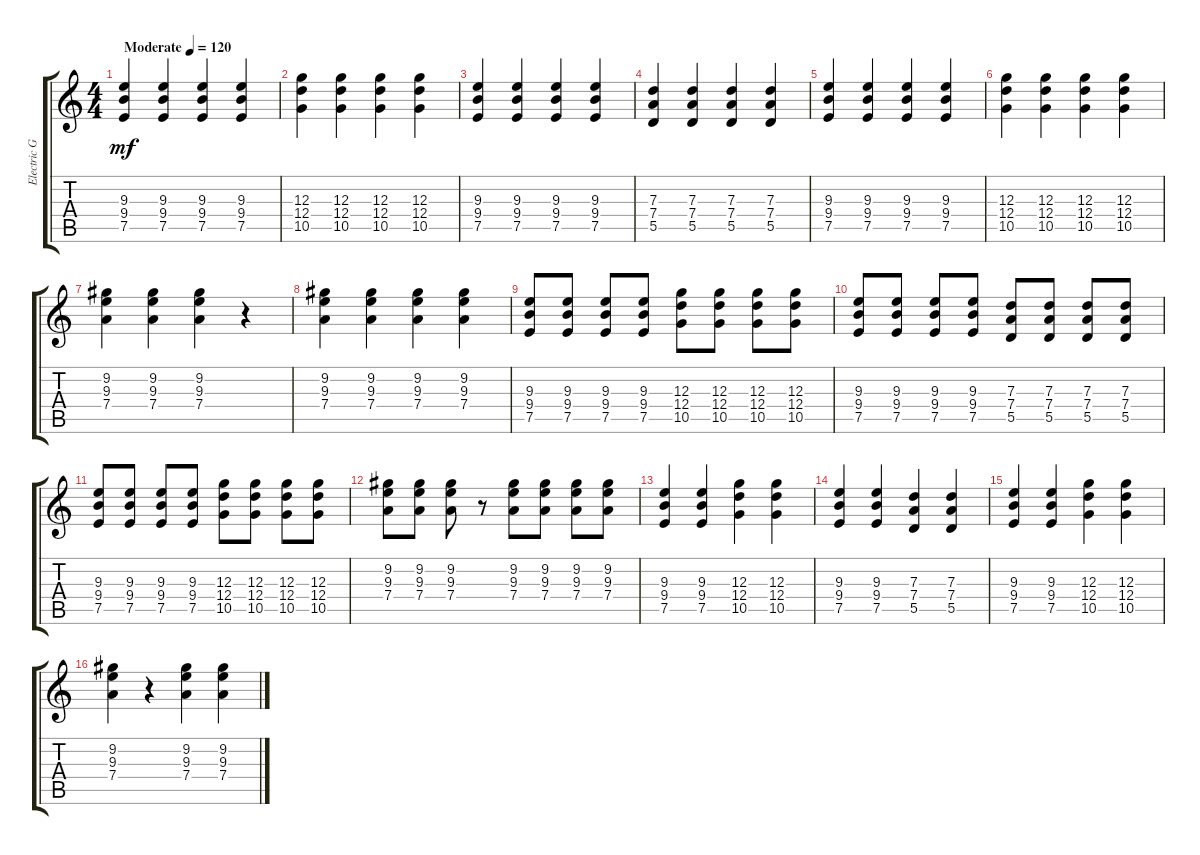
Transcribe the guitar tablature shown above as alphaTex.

\track ("Electric Guitar" "Electric G") {instrument electricguitarclean}
\staff {score tabs}
\tuning (E4 B3 G3 D3 A2 E2) {hide}
\ts (4 4)
\tempo (120 "Moderate")
\clef g2
\ks c
(9.3 9.4 7.5).4{dy mf instrument electricguitarclean} (9.3 9.4 7.5).4 (9.3 9.4 7.5).4 (9.3 9.4 7.5).4 |
(12.3 12.4 10.5).4 (12.3 12.4 10.5).4 (12.3 12.4 10.5).4 (12.3 12.4 10.5).4 |
(9.3 9.4 7.5).4 (9.3 9.4 7.5).4 (9.3 9.4 7.5).4 (9.3 9.4 7.5).4 |
(7.3 7.4 5.5).4 (7.3 7.4 5.5).4 (7.3 7.4 5.5).4 (7.3 7.4 5.5).4 |
(9.3 9.4 7.5).4 (9.3 9.4 7.5).4 (9.3 9.4 7.5).4 (9.3 9.4 7.5).4 |
(12.3 12.4 10.5).4 (12.3 12.4 10.5).4 (12.3 12.4 10.5).4 (12.3 12.4 10.5).4 |
(9.2 9.3 7.4).4 (9.2 9.3 7.4).4 (9.2 9.3 7.4).4 r.4 |
(9.2 9.3 7.4).4 (9.2 9.3 7.4).4 (9.2 9.3 7.4).4 (9.2 9.3 7.4).4 |
(9.3 9.4 7.5).8 (9.3 9.4 7.5).8 (9.3 9.4 7.5).8 (9.3 9.4 7.5).8 (12.3 12.4 10.5).8 (12.3 12.4 10.5).8 (12.3 12.4 10.5).8 (12.3 12.4 10.5).8 |
(9.3 9.4 7.5).8 (9.3 9.4 7.5).8 (9.3 9.4 7.5).8 (9.3 9.4 7.5).8 (7.3 7.4 5.5).8 (7.3 7.4 5.5).8 (7.3 7.4 5.5).8 (7.3 7.4 5.5).8 |
(9.3 9.4 7.5).8 (9.3 9.4 7.5).8 (9.3 9.4 7.5).8 (9.3 9.4 7.5).8 (12.3 12.4 10.5).8 (12.3 12.4 10.5).8 (12.3 12.4 10.5).8 (12.3 12.4 10.5).8 |
(9.2 9.3 7.4).8 (9.2 9.3 7.4).8 (9.2 9.3 7.4).8 r.8 (9.2 9.3 7.4).8 (9.2 9.3 7.4).8 (9.2 9.3 7.4).8 (9.2 9.3 7.4).8 |
(9.3 9.4 7.5).4 (9.3 9.4 7.5).4 (12.3 12.4 10.5).4 (12.3 12.4 10.5).4 |
(9.3 9.4 7.5).4 (9.3 9.4 7.5).4 (7.3 7.4 5.5).4 (7.3 7.4 5.5).4 |
(9.3 9.4 7.5).4 (9.3 9.4 7.5).4 (12.3 12.4 10.5).4 (12.3 12.4 10.5).4 |
(9.2 9.3 7.4).4 r.4 (9.2 9.3 7.4).4 (9.2 9.3 7.4).4
